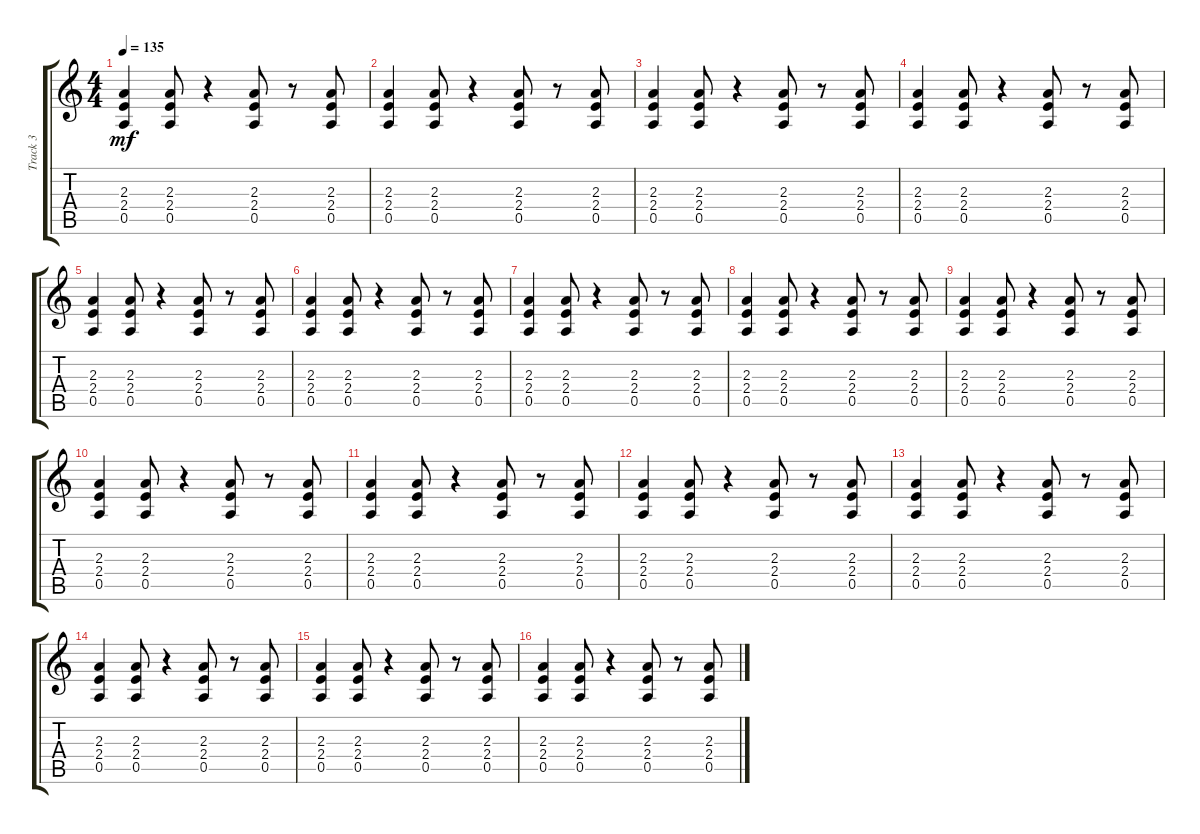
\track ("Track 3" "Track 3") {instrument distortionguitar}
\staff {score tabs}
\tuning (E4 B3 G3 D3 A2 E2) {hide}
\ts (4 4)
\tempo 135
\clef g2
\ks c
(2.3 2.4 0.5).4{dy mf} (2.3 2.4 0.5).8 r.4 (2.3 2.4 0.5).8 r.8 (2.3 2.4 0.5).8 |
(2.3 2.4 0.5).4 (2.3 2.4 0.5).8 r.4 (2.3 2.4 0.5).8 r.8 (2.3 2.4 0.5).8 |
(2.3 2.4 0.5).4 (2.3 2.4 0.5).8 r.4 (2.3 2.4 0.5).8 r.8 (2.3 2.4 0.5).8 |
(2.3 2.4 0.5).4 (2.3 2.4 0.5).8 r.4 (2.3 2.4 0.5).8 r.8 (2.3 2.4 0.5).8 |
(2.3 2.4 0.5).4 (2.3 2.4 0.5).8 r.4 (2.3 2.4 0.5).8 r.8 (2.3 2.4 0.5).8 |
(2.3 2.4 0.5).4 (2.3 2.4 0.5).8 r.4 (2.3 2.4 0.5).8 r.8 (2.3 2.4 0.5).8 |
(2.3 2.4 0.5).4 (2.3 2.4 0.5).8 r.4 (2.3 2.4 0.5).8 r.8 (2.3 2.4 0.5).8 |
(2.3 2.4 0.5).4 (2.3 2.4 0.5).8 r.4 (2.3 2.4 0.5).8 r.8 (2.3 2.4 0.5).8 |
(2.3 2.4 0.5).4 (2.3 2.4 0.5).8 r.4 (2.3 2.4 0.5).8 r.8 (2.3 2.4 0.5).8 |
(2.3 2.4 0.5).4 (2.3 2.4 0.5).8 r.4 (2.3 2.4 0.5).8 r.8 (2.3 2.4 0.5).8 |
(2.3 2.4 0.5).4 (2.3 2.4 0.5).8 r.4 (2.3 2.4 0.5).8 r.8 (2.3 2.4 0.5).8 |
(2.3 2.4 0.5).4 (2.3 2.4 0.5).8 r.4 (2.3 2.4 0.5).8 r.8 (2.3 2.4 0.5).8 |
(2.3 2.4 0.5).4 (2.3 2.4 0.5).8 r.4 (2.3 2.4 0.5).8 r.8 (2.3 2.4 0.5).8 |
(2.3 2.4 0.5).4 (2.3 2.4 0.5).8 r.4 (2.3 2.4 0.5).8 r.8 (2.3 2.4 0.5).8 |
(2.3 2.4 0.5).4 (2.3 2.4 0.5).8 r.4 (2.3 2.4 0.5).8 r.8 (2.3 2.4 0.5).8 |
(2.3 2.4 0.5).4 (2.3 2.4 0.5).8 r.4 (2.3 2.4 0.5).8 r.8 (2.3 2.4 0.5).8
